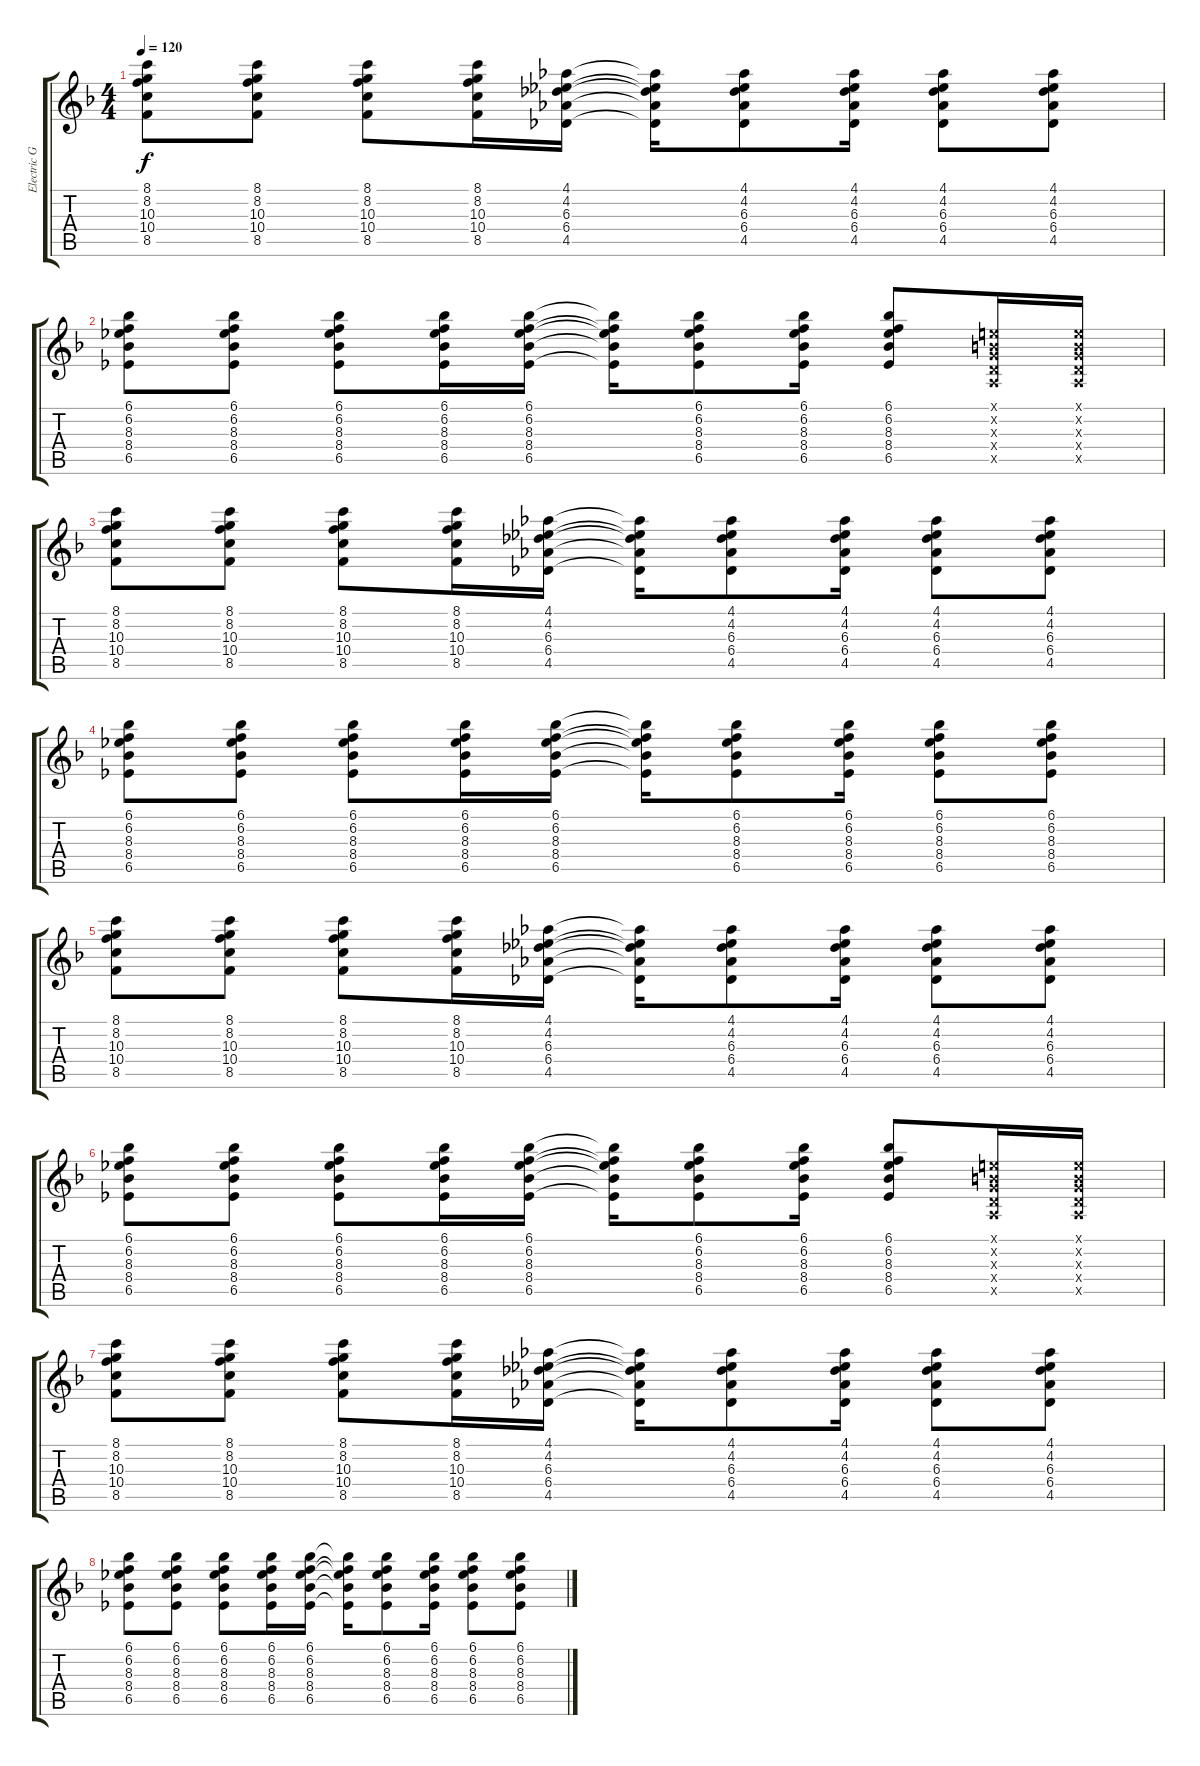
\track ("Electric Guitar I" "Electric G") {instrument overdrivenguitar}
\staff {score tabs}
\tuning (E4 B3 G3 D3 A2 E2) {hide}
\ts (4 4)
\tempo 120
\clef g2
\ks f
(8.1 8.2 10.3 10.4 8.5).8{dy f} (8.1 8.2 10.3 10.4 8.5).8 (8.1 8.2 10.3 10.4 8.5).8 (8.1 8.2 10.3 10.4 8.5).16 (4.1 4.2 6.3 6.4 4.5).16 (4.1{t} 4.2{t} 6.3{t} 6.4{t} 4.5{t}).16 (4.1 4.2 6.3 6.4 4.5).8 (4.1 4.2 6.3 6.4 4.5).16 (4.1 4.2 6.3 6.4 4.5).8 (4.1 4.2 6.3 6.4 4.5).8 |
(6.1 6.2 8.3 8.4 6.5).8 (6.1 6.2 8.3 8.4 6.5).8 (6.1 6.2 8.3 8.4 6.5).8 (6.1 6.2 8.3 8.4 6.5).16 (6.1 6.2 8.3 8.4 6.5).16 (6.1{t} 6.2{t} 8.3{t} 8.4{t} 6.5{t}).16 (6.1 6.2 8.3 8.4 6.5).8 (6.1 6.2 8.3 8.4 6.5).16 (6.1 6.2 8.3 8.4 6.5).8 (0.1{x} 0.2{x} 0.3{x} 0.4{x} 0.5{x}).16 (0.1{x} 0.2{x} 0.3{x} 0.4{x} 0.5{x}).16 |
(8.1 8.2 10.3 10.4 8.5).8 (8.1 8.2 10.3 10.4 8.5).8 (8.1 8.2 10.3 10.4 8.5).8 (8.1 8.2 10.3 10.4 8.5).16 (4.1 4.2 6.3 6.4 4.5).16 (4.1{t} 4.2{t} 6.3{t} 6.4{t} 4.5{t}).16 (4.1 4.2 6.3 6.4 4.5).8 (4.1 4.2 6.3 6.4 4.5).16 (4.1 4.2 6.3 6.4 4.5).8 (4.1 4.2 6.3 6.4 4.5).8 |
(6.1 6.2 8.3 8.4 6.5).8 (6.1 6.2 8.3 8.4 6.5).8 (6.1 6.2 8.3 8.4 6.5).8 (6.1 6.2 8.3 8.4 6.5).16 (6.1 6.2 8.3 8.4 6.5).16 (6.1{t} 6.2{t} 8.3{t} 8.4{t} 6.5{t}).16 (6.1 6.2 8.3 8.4 6.5).8 (6.1 6.2 8.3 8.4 6.5).16 (6.1 6.2 8.3 8.4 6.5).8 (6.1 6.2 8.3 8.4 6.5).8 |
(8.1 8.2 10.3 10.4 8.5).8 (8.1 8.2 10.3 10.4 8.5).8 (8.1 8.2 10.3 10.4 8.5).8 (8.1 8.2 10.3 10.4 8.5).16 (4.1 4.2 6.3 6.4 4.5).16 (4.1{t} 4.2{t} 6.3{t} 6.4{t} 4.5{t}).16 (4.1 4.2 6.3 6.4 4.5).8 (4.1 4.2 6.3 6.4 4.5).16 (4.1 4.2 6.3 6.4 4.5).8 (4.1 4.2 6.3 6.4 4.5).8 |
(6.1 6.2 8.3 8.4 6.5).8 (6.1 6.2 8.3 8.4 6.5).8 (6.1 6.2 8.3 8.4 6.5).8 (6.1 6.2 8.3 8.4 6.5).16 (6.1 6.2 8.3 8.4 6.5).16 (6.1{t} 6.2{t} 8.3{t} 8.4{t} 6.5{t}).16 (6.1 6.2 8.3 8.4 6.5).8 (6.1 6.2 8.3 8.4 6.5).16 (6.1 6.2 8.3 8.4 6.5).8 (0.1{x} 0.2{x} 0.3{x} 0.4{x} 0.5{x}).16 (0.1{x} 0.2{x} 0.3{x} 0.4{x} 0.5{x}).16 |
(8.1 8.2 10.3 10.4 8.5).8 (8.1 8.2 10.3 10.4 8.5).8 (8.1 8.2 10.3 10.4 8.5).8 (8.1 8.2 10.3 10.4 8.5).16 (4.1 4.2 6.3 6.4 4.5).16 (4.1{t} 4.2{t} 6.3{t} 6.4{t} 4.5{t}).16 (4.1 4.2 6.3 6.4 4.5).8 (4.1 4.2 6.3 6.4 4.5).16 (4.1 4.2 6.3 6.4 4.5).8 (4.1 4.2 6.3 6.4 4.5).8 |
(6.1 6.2 8.3 8.4 6.5).8 (6.1 6.2 8.3 8.4 6.5).8 (6.1 6.2 8.3 8.4 6.5).8 (6.1 6.2 8.3 8.4 6.5).16 (6.1 6.2 8.3 8.4 6.5).16 (6.1{t} 6.2{t} 8.3{t} 8.4{t} 6.5{t}).16 (6.1 6.2 8.3 8.4 6.5).8 (6.1 6.2 8.3 8.4 6.5).16 (6.1 6.2 8.3 8.4 6.5).8 (6.1 6.2 8.3 8.4 6.5).8
